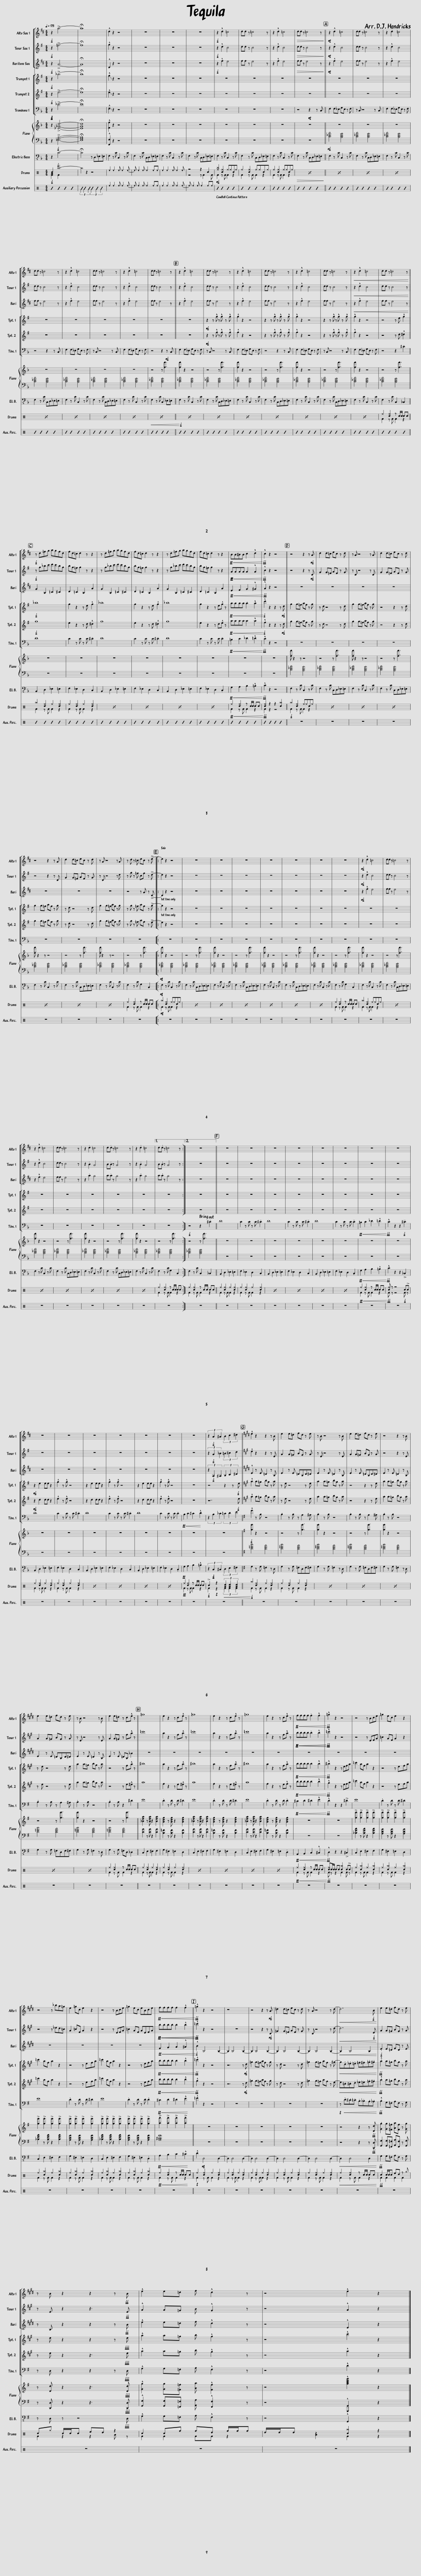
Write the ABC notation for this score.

X:1
%%score [ 1 2 3 ] [ 4 5 6 ] { 7 | 8 } 9 ( 10 11 ) 12
L:1/8
Q:1/4=175
M:4/4
I:linebreak $
K:F
U:s=!stemless!
V:1 treble transpose=-9
V:2 treble transpose=-14
V:3 treble transpose=-21
V:4 treble transpose=-2
V:5 treble transpose=-2
V:6 bass
V:7 treble
V:8 bass
V:9 bass-8
V:10 perc
K:none
V:11 perc
K:none
V:12 perc
K:none
V:1
[K:D]!f! z2 !>!a6- | !fermata!a8 | !^!d2 z2 z4 | z8 | z8 | %5
 z8 |!f! z2 !^!d2 =c4 | dd z =c4 z | z2 !^!d2 =c4 |!>(! dd z =c4 z!>)! || %10
!mp! z2 !^!d2 =c4 | dd z =c4 z | z2 !^!d2 =c4 |$ dd z =c4 z | z2 !^!d2 =c4 | %15
 dd z =c4 z | z2 !^!d2 =c4 | dd z =c4 z || z2 !^!d2 =c4 | dd z =c4 z | %20
 z2 !^!d2 =c4 | dd z =c4 z | z2 !^!d2 =c4 | dd z =c4 z |!<(! z2 !^!d2 =c4 | %25
 dd z =c4 z!<)! ||$!f! z d=fg agfd | fd=c d2 z z2 | z d=fg agfd | fd=c d2 z z2 | %30
 z d=fg agfd | fd=c d2 z z2 |!pp!!<(! BB^BB c2 !^!d2!<)! |!ff! !^!c2 z2 z4 || z4 z2 z!mf! A | %35
 d2 d=c ec z d | z A z4 z A | d2 d=c ec z d |$ z4 z2 z A | d2 d=c ec z d | %40
 z A z4 z A | z d z =c ec z !>!e- |: e2 z2 z4 | z8 | z8 | %45
 z8 | z8 | z8 | z8 | z8 | %50
!mf! z2 !^!d2 =c4 | dd z =c4 z |$ z2 !^!d2 =c4 | dd z =c4 z | z2 .d2 =c4 | %55
 d.d z =c4 z | z2 .d2 =c4 |1 d.d z =c4 z :|2 z8 || z8 | %60
 z8 | z8 | z8 | z8 | z8 | %65
 z8 | z8 |$ z8 | z8 | z8 | %70
 z8 | z8 | z8 | z8 | (3z2!f! A2 ^A2 (3B2 c2 ^d2 || %75
[K:E] !^!e2 z2 z2 z B | e2 e=d fd z e | z B z4 z B | e2 e=d fd z e | z4 z2 z B |$ %80
 e2 e=d fd z e | z B z4 z B | e2 e=d z c!^!e z || =g8 | e2 z2 z c!^!e z | %85
 =g8 | e2 z2 z c!^!e z | =g8 | e2 z2 z c!^!e z |!pp!!<(! ffff .f2 !^!f2!<)! | %90
!ff! !^!=g2 z2 z4 | z4 z Bce | =g2 ec e2 z2 |$ z4 z _ba=g | e2 =gc e2 z2 | %95
 z4 z Bce | =g2 ec eBce |!pp!!<(! ffff f2 !^!f2!<)! ||!ff! !^!=g2 z2 z4 | z8 | %100
 z4 z2 z!mf! A | =d2 d=c ec z d | z A z4 z d- |!<(! d7!f! B!<)! | e2 e=d fd z e |$ %105
 z B z2 z2 z!ff! B | !^!e2 e=d f !^!d2 z | z4 !^!e2 z2 |] %108
V:2
[K:G]!f! z2 !>!=f6- | !fermata!f8 | !^!g2 z2 z4 | z8 | z8 | %5
 z8 |!f! z2 !^!d2 c4 | dd z c4 z | z2 !^!d2 c4 |!>(! dd z c4 z!>)! || %10
!mp! z2 !^!d2 c4 | dd z c4 z | z2 !^!d2 c4 |$ dd z c4 z | z2 !^!d2 c4 | %15
 dd z c4 z | z2 !^!d2 c4 | dd z c4 z || z2 !^!d2 c4 | dd z c4 z | %20
 z2 !^!d2 c4 | dd z c4 z | z2 !^!d2 c4 | dd z c4 z |!<(! z2 !^!d2 c4 | %25
 dd z c4 z!<)! ||$!f! z g_bc' d'c'bg | bg=f g2 z z2 | z g_bc' d'c'bg | bg=f g2 z z2 | %30
 z g_bc' d'c'bg | bg=f g2 z z2 |!pp!!pp!!<(! AAAA A2 !^!A2!<)! |!ff! !^!c2 z2 z4 || z4 z2 z!mf! D | %35
 G2 G=F AF z G | z D z4 z D | G2 G=F AF z G |$ z4 z2 z D | G2 G=F AF z G | %40
 z D z4 z d | z g z =f cf z !>!d- |: d2 z2 z4 | z8 | z8 | %45
 z8 | z8 | z8 | z8 | z8 | %50
!mf! z2 !^!d2 c4 | dd z c4 z |$ z2 !^!d2 c4 | dd z c4 z | z2 .B2 A4 | %55
 B.B z A4 z | z2 .B2 A4 |1 B.B z A4 z :|2 z8 || z8 | %60
 z8 | z8 | z8 | z8 | z8 | %65
 z8 | z8 |$ z8 | z8 | z8 | %70
 z8 | z8 | z8 | z8 | (3z2!f! A2 _B2 (3=B2 ^c2 d2 || %75
[K:A] !^!e2 z2 z2 z E | A2 A=G BG z A | z E z4 z E | A2 A=G BG z A | z4 z2 z E |$ %80
 A2 A=G BG z A | z E z4 z E | A2 A=G z f!^!a z || =c'8 | a2 z2 z f!^!a z | %85
 =c'8 | a2 z2 z f!^!a z | =c'8 | a2 z2 z f!^!a z |!pp!!pp!!<(!!<(! bbbb .b2 !^!b2!<)!!<)! | %90
!ff!!ff! !^!=c'2 z2 z4 | z4 z EFA | =c2 AF A2 z2 |$ z4 z _ed=c | A2 =cF A2 z2 | %95
 z4 z EFA | =c2 AF AEFA |!pp!!pp!!<(!!<(! bbbb b2 !^!b2!<)!!<)! ||!ff!!ff! !^!=c'2 z2 z4 | z8 | %100
 z4 z2 z!mf! D | =G2 G=F AF z G | z D z4 z d- |!<(! d7!f! E!<)! | A2 A=G BG z A |$ %105
 z E z2 z3!ff! E | !^!A2 A=G B !^!G2 z | z4 !^!A2 z2 |] %108
V:3
[K:D]!f! z2 !>!A6- | !fermata!A8 | !^!D2 z2 z4 | z8 | z8 | %5
 z8 |!f! z2 !^!f2 e4 | ff z e4 z | z2 !^!f2 e4 |!>(! ff z e4 z!>)! || %10
!mp! z2 !^!f2 e4 | ff z e4 z | z2 !^!f2 e4 |$ ff z e4 z | z2 !^!f2 e4 | %15
 ff z e4 z | z2 !^!f2 e4 | ff z e4 z || z2 !^!f2 e4 | ff z e4 z | %20
 z2 !^!f2 e4 | ff z e4 z | z2 !^!f2 e4 | ff z e4 z |!<(! z2 !^!f2 e4 | %25
 ff z e4 z!<)! ||$ G2 B,2 =C2 ^C2 | D2 =C2 B,2 A2 | G2 B,2 =C2 ^C2 | D2 =C2 B,2 A2 | %30
 G2 B,2 =C2 ^C2 | D2 =C2 B,2 A2 |!pp!!<(! E2 F2 G2 !^!^G2!<)! |!ff! !^!A2 z2 z4 || z8 | %35
 z8 | z8 | z8 |$ z8 | z8 | %40
 z8 | z4 z A z !>!D- |: D2 z2 z4 | z8 | z8 | %45
 z8 | z8 | z8 | z8 | z8 | %50
!mf! z2 !^!f2 e4 | ff z e4 z |$ z2 !^!f2 e4 | ff z e4 z | z2 .a2 g4 | %55
 a.a z g4 z | z2 .a2 g4 |1 a.a z g4 z :|2 z8 || z8 | %60
 z8 | z8 | z8 | z8 | z8 | %65
 z8 | z8 |$ z8 | z8 | z8 | %70
 z8 | z8 | z8 | z8 | (3z2!f! A,2 ^A,2 (3B,2 C2 ^D2 || %75
[K:E] !^!E2 z E =D2 z B, | E2 z E =DB,D^D | E2 z E =D2 z B, | E2 z E =DB,D^D | E2 z E =D2 z B, |$ %80
 E2 z E =DB,D^D | E2 z E =D2 z B, | E2 z E =DB, _B2 || z8 | z8 | %85
 z8 | z8 | z8 | z8 | z8 | %90
 z8 | z8 | z8 |$ z8 | z8 | %95
 z8 | z8 |!pp!!<(! F2 G2 A2 !^!^A2!<)! ||!f! !^!B2 B,4 B,2- | B,2 B,4 B,2- | %100
 B,2 B,4 B,2- | B,2 B,4 B,2- | B,2 B,4 B,2- |!<(! B,2 B,4 B,2!<)! |!f! .E2 E=D FD z E |$ %105
 z B, z2 z2 z!ff! B | !^!e2 e=d f !^!d2 z | z4 !^!E2 z2 |] %108
V:4
[K:G]!f! z2 !>!_b6- | !fermata!b8 | !^!g2 z2 z4 | z8 | z8 | %5
 z8 | z8 | z8 | z8 | z8 || %10
 z8 | z8 | z8 |$ z8 | z8 | %15
 z8 | z8 | z8 || z8 |!mf! z2 z !^!g z !^!g z !^!g | %20
 !^!g2 z2 z4 | z2 z !^!g z !^!g z !^!g | !^!g2 z2 z4 | z2 z !^!g z !^!g z !^!g | !^!g2 z2 z4 | %25
 z4 z e !^!g2 ||$!f! _b8 | g2 z2 z e !^!g2 | _b8 | g2 z2 z e !^!g2 | %30
 _b8 | g2 z2 z e!^!g z |!pp!!<(! aaaa .a2 !^!a2!<)! |!f! !^!d'2 z2 z2 z!mf! d || g2 g=f af z g | %35
 z d z4 z d | g2 g=f af z g | z4 z2 z d |$ g2 g=f af z g | z d z4 z d | %40
 g2 g=f af z g | z g z =f af z !>!g- |: g2 z2 z4 | z8 | z8 | %45
 z8 | z8 | z8 | z8 | z8 | %50
 z8 | z8 |$ z8 | z8 | z8 | %55
 z8 | z8 |1 z8 :|2 z8 || z8 | %60
 z8 | z8 | z8 | z8 | z8 | %65
 z8 | z8 |$!mf! z2 e2 ee z2 | !^!g2 z !^!g z4 | z2 e2 ee z2 | %70
 !^!g2 z !^!g z4 | z2 e2 ee z2 | !^!g2 z !^!g z4 | z8 | z4 z2 z!f! e || %75
[K:A] !^!a2 a=g bg z a | z e z4 z e | a2 a=g bg z a | z4 z2 z e | a2 a=g bg z a |$ %80
 z e z4 z e | a2 a=g bg z a | z4 z f!^!a z || ^b8 | a2 z2 z f!^!a z | %85
 ^b8 | a2 z2 z f!^!a z | ^b8 | a2 z2 z f!^!a z |!pp!!<(! bbbb b2 !^!b2!<)! | %90
!ff! !^!^b2 z2 z efa | =c'2 af a2 z2 | z4 z efa |$ =c'2 af a2 z2 | z4 z efa | %95
 =c'2 af a2 z2 | z4 z efa |!pp!!<(! bbbb b2 !^!b2!<)! ||!ff! !^!=c'2 z2 z4 | z6 z!mf! d | %100
 =g2 g=f af z g | z d z4 z d | =g2 g=f af z ^g- |!<(! g.d._e.=e .=f.^f.=g.^g!<)! |!ff! .a2 a=g bg z a |$ %105
 z e z2 z2 z!fff! e | !^!a2 a=g b !^!g2 z | z4 !^!c'2 z2 |] %108
V:5
[K:G]!f! z2 !>!e6- | !fermata!e8 | !^!e2 z2 z4 | z8 | z8 | %5
 z8 | z8 | z8 | z8 | z8 || %10
 z8 | z8 | z8 |$ z8 | z8 | %15
 z8 | z8 | z8 || z8 |!mf! z2 z !^!g z !^!g z !^!g | %20
 !^!g2 z2 z4 | z2 z !^!g z !^!g z !^!g | !^!g2 z2 z4 | z2 z !^!g z !^!g z !^!g | !^!g2 z2 z4 | %25
 z4 z d !^!^d2 ||$!f! g8 | e2 z2 z d !^!^d2 | g8 | e2 z2 z d !^!^d2 | %30
 g8 | e2 z2 z d!^!e z |!pp!!<(! aaaa a2 !^!a2!<)! |!f! !^!f2 z2 z2 z!mf! d || g2 g=f af z g | %35
 z d z4 z d | g2 g=f af z g | z4 z2 z d |$ g2 g=f af z g | z d z4 z d | %40
 g2 g=f af z g | z g z =f af z !>!e- |: e2 z2 z4 | z8 | z8 | %45
 z8 | z8 | z8 | z8 | z8 | %50
 z8 | z8 |$ z8 | z8 | z8 | %55
 z8 | z8 |1 z8 :|2 z8 || z8 | %60
 z8 | z8 | z8 | z8 | z8 | %65
 z8 | z8 |$!mf! z2 d2 dd z2 | !^!e2 z !^!e z4 | z2 d2 dd z2 | %70
 !^!e2 z !^!e z4 | z2 d2 dd z2 | !^!e2 z !^!e z4 | z8 | z7!f! e || %75
[K:A] !^!a2 a=g bg z a | z e z4 z e | a2 a=g bg z a | z4 z2 z e | a2 a=g bg z a |$ %80
 z e z4 z e | a2 a=g bg z a | z4 z e!^!^e z || a8 | f2 z2 z e!^!^e z | %85
 a8 | f2 z2 z e!^!^e z | a8 | f2 z2 z e!^!f z |!pp!!<(! bbbb b2 !^!b2!<)! | %90
!ff! !^!g2 z2 z efa | =c'2 af a2 z2 | z4 z efa |$ =c'2 af a2 z2 | z4 z efa | %95
 =c'2 af a2 z2 | z4 z efa |!pp!!<(! bbbb b2 !^!b2!<)! ||!ff! !^!g2 z2 z4 | z6 z!mf! d | %100
 =g2 g=f af z g | z d z4 z d | =g2 g=f af z e- |!<(! e.=c.^c.d ._e.=e.=f.^f!<)! |!ff! .a2 a=g bg z a |$ %105
 z e z2 z3!fff! e | !^!a2 a=g b !^!g2 z | z4 !^!a2 z2 |] %108
V:6
!f!!f!!f!!f! z2 !>!_E6- | !fermata!E8 | !^!F,2 z2 z4 | z8 | z8 | %5
 z8 | z8 | z8 | z8 | z4!mp! z2 z C, || %10
 F,2 F,_E, G,E, z F, | z C, z4 z C, | F,2 F,_E, G,E, z F, |$ z4 z2 z C, | F,2 F,_E, G,E, z F, | %15
 z C, z4 z C, | F,2 F,_E, G,E, z F, | z4 z2!mf! z C, || F,2 F,_E, G,E, z F, | z C, z4 z C, | %20
 F,2 F,_E, G,E, z F, | z4 z2 z C, | F,2 F,_E, G,E, z F, | z C, z4 z C, | F,2 F,_E, G,E, z F, | %25
 z4 z2 !tenuto!^C2 ||$ D8 | C2 z C z C !tenuto!^C2 | D8 | C2 z C z C !tenuto!^C2 | %30
 D8 | C2 z C z C !tenuto!C2 |!pp!!<(! =B,2 C2 _D2 !^!=D2!<)! |!ff! !^!C2 z2 z4 || z8 | %35
 z8 | z8 | z8 |$ z8 | z8 | %40
 z8 | z8 |: z8 | z8 | z8 | %45
 z8 | z8 | z8 | z8 | z8 | %50
 z8 | z8 |$ z8 | z8 | z8 | %55
 z8 | z8 |1 z8 :|2!f! z4 z2 !tenuto!^C2 || D8 | %60
 C2 z C z C !tenuto!^C2 | D8 | C2 z C z C !tenuto!^C2 | D8 | C2 z C z C !tenuto!C2 | %65
!pp!!<(! =B,2 C2 _D2 !^!=D2!<)! |!ff! !^!C2 z2 z2!f! !tenuto!^C2 |$ D8 | C2 z C z C !tenuto!^C2 | D8 | %70
 C2 z C z C !tenuto!^C2 | D8 | C2 z C z C !tenuto!C2 |!pp!!<(! B,2 C2 ^C2 !^!D2!<)! | (3z2 B,2 _C2 (3=C2 D2 E2 || %75
[K:G] !^!G2 z B, z4 | .B,2 z B, z A,2 ^A, | .B,2 z B, z4 | .B,2 z B, z A,2 ^A, | .B,2 z B, z4 |$ %80
 .B,2 z B, z A,2 ^A, | .B,2 z B, z4 | .B,2 z B, z2 ^D2 || E8 | .D2 z D z D ^D2 | %85
 E8 | .D2 z D z D ^D2 | E8 | .D2 z D z D .D2 |!pp!!<(! ^C2 D2 ^D2 !^!E2!<)! | %90
!ff! !^!D2 z2 z2 !>!^D2 | E8 | .D2 z D z D ^D2 |$ E8 | .D2 z D z D ^D2 | %95
 E8 | .D2 z D z D .D2 |!pp!!<(! ^C2 D2 ^D2 !^!E2!<)! || !^!=F2 z2 z4 | z8 | %100
 z8 | z8 | z8 |!p! z!<(! .D.^C.=C .B,._B,.A,._A,!<)! |!ff! .B,2 G,=F, A,F, z G, |$ %105
 z D, z2 z2 z!fff! D, | !^!G,2 G,=F, A, !^!F,2 z | z4 !^!D2 z2 |] %108
V:7
 z2 !>![_E_Ad]6- | !fermata![EAd]8 | !^![Ff]2 z2 z4 | z8 | z8 | %5
 z8 | z8 | z8 | z8 | z8 || %10
 z8 | z8 | z8 |$ z8 | z8 | %15
 z8 | z8 | z4 z [ff']3 || [ff']2 z2 z4 | z4 z [ff']3 | %20
 [ff']2 z2 z4 | z4 z [ff']3 | [ff']2 z2 z4 | z4 z [ff']3 | [ff']2 z2 z4 | %25
 z4 z [ff']3 ||$ z8 | z8 | z8 | z8 | %30
 z8 | z8 | z8 | z8 || [ff'] z2 z z4 | %35
 z4 z [ff']3 | [ff'] z2 z z4 | z4 z [ff']3 |$ [ff'] z2 z z4 | z4 z [ff']3 | %40
 [ff'] z2 z z4 | z4 z [ff']3 |: [ff']2 z2 z4 | z4 z [ff']3 | [ff']2 z2 z4 | %45
 z4 z [ff']3 | [ff']2 z2 z4 | z4 z [ff']3 | [ff']2 z2 z4 | z4 z [ff']3 | %50
 [ff']2 z2 z4 | z4 z [ff']3 |$ [ff']2 z2 z4 | z4 z [ff']3 | [ff']2 z2 z4 | %55
 z4 z [ff']3 | [ff']2 z2 z4 |1 z4 z [ff']3 :|2 z4 z [ff']3 || z8 | %60
 z8 | z8 | z8 | z8 | z8 | %65
 z8 | z8 |$ z8 | z8 | z8 | %70
 z8 | z8 | z8 | z8 | z8 || %75
[K:G]!f! [gg']2 z2 z4 | z4 z [gg']3 | [gg']2 z2 z4 | z4 z [gg']3 | [gg']2 z2 z4 |$ %80
 z4 z [gg']3 | [gg']2 z2 z4 | z4 z [gg']3 || [_Bea]2 z [Bea] z2 [Bea]2 | [Adg]2 z [Adg] z2 [Adg]2 | %85
 [_Bea]2 z [Bea] z2 [Bea]2 | [Adg]2 z [Adg] z2 [Adg]2 | [_Bea]2 z [Bea] z2 [Bea]2 | [Adg]2 z [Adg] z2 [Adg]2 | z8 | %90
 z8 | !>![gg']2 !>![gg']2 !>![gg']2 !>![gg']2 | !>![gg']2 !>![gg']2 !>![gg']2 !>![gg']2 |$ !>![gg']2 !>![gg']2 !>![gg']2 !>![gg']2 | !>![gg']2 !>![gg']2 !>![gg']2 !>![gg']2 | %95
 !>![gg']2 !>![gg']2 !>![gg']2 !>![gg']2 | !>![gg']2 !>![gg']2 !>![gg']2 !>![gg']2 | !>![aa']2 !>![aa']2 !>![aa']2 !>![aa']2 || z8 | z8 | %100
 z8 | z8 | z8 | z4 z2 z!ff! [Dd] | .[Gg]2 [Gg][=F=f] [Aa][Ff] z [Gg] |$ %105
 z [Dd] z2 z3!fff! [Dd] | !^![Gg]2 [Gg][=F=f] [Aa] !^![Ff]2 z | z4 !^![gbd'g']2 z2 |] %108
V:8
 z2!f! !>![_E,G,B,]6- | !fermata![E,G,B,]8 | !^![F,,F,]2 z2 z4 | z8 | z8 | %5
 z8 | z8 | z8 | z8 | z8 || %10
!mf! [C_EA]4 [B,DG]4 | [C_EA]4 [B,DG]4 | [C_EA]4 [B,DG]4 |$ [C_EA]4 [B,DG]4 | [C_EA]4 [B,DG]4 | %15
 [C_EA]4 [B,DG]4 | [C_EA]4 [B,DG]4 | [C_EA]4 [B,DG]4 || [C_EA]4 [B,DG]4 | [C_EA]4 [B,DG]4 | %20
 [C_EA]4 [B,DG]4 | [C_EA]4 [B,DG]4 | [C_EA]4 [B,DG]4 | [C_EA]4 [B,DG]4 | [C_EA]4 [B,DG]4 | %25
 [C_EA]4 [B,DG]4 ||$ z8 | z8 | z8 | z8 | %30
 z8 | z8 | z8 | z8 || [C_EA]4 [B,DG]4 | %35
 [C_EA]4 [B,DG]4 | [C_EA]4 [B,DG]4 | [C_EA]4 [B,DG]4 |$ [C_EA]4 [B,DG]4 | [C_EA]4 [B,DG]4 | %40
 [C_EA]4 [B,DG]4 | [C_EA]4 [B,DG]4 |:!mp! [C_EA]4 [B,DG]4 | [C_EA]4 [B,DG]4 | [C_EA]4 [B,DG]4 | %45
 [C_EA]4 [B,DG]4 | [C_EA]4 [B,DG]4 | [C_EA]4 [B,DG]4 | [C_EA]4 [B,DG]4 | [C_EA]4 [B,DG]4 | %50
 [C_EA]4 [B,DG]4 | [C_EA]4 [B,DG]4 |$ [C_EA]4 [B,DG]4 | [C_EA]4 [B,DG]4 | [C_EA]4 [B,DG]4 | %55
 [C_EA]4 [B,DG]4 | [C_EA]4 [B,DG]4 |1 [C_EA]4 [B,DG]4 :|2 [C_EA]4 [B,DG]4 || z8 | %60
 z8 | z8 | z8 | z8 | z8 | %65
 z8 | z8 |$ z8 | z8 | z8 | %70
 z8 | z8 | z8 | z8 | z8 || %75
[K:G] [D=FB]4 [CEA]4 | [D=FB]4 [CEA]4 | [D=FB]4 [CEA]4 | [D=FB]4 [CEA]4 | [D=FB]4 [CEA]4 |$ %80
 [D=FB]4 [CEA]4 | [D=FB]4 [CEA]4 | [D=FB]4 [CEA]4 || [CG]2 z [CG] z2 [CG]2 | [B,=F]2 z [B,F] z2 [B,F]2 | %85
 [CG]2 z [CG] z2 [CG]2 | [B,=F]2 z [B,F] z2 [B,F]2 | [CG]2 z [CG] z2 [CG]2 | [B,=F]2 z [B,F] z2 [B,F]2 | z8 | %90
 z8 | [_B,EA]2 z [B,EA] z2 [B,EA]2 | [A,DG]2 z [A,DG] z2 [A,DG]2 |$ [_B,EA]2 z [B,EA] z2 [B,EA]2 | [A,DG]2 z [A,DG] z2 [A,DG]2 | %95
 [_B,EA]2 z [B,EA] z2 [B,EA]2 | [A,DG]2 z [A,DG] z2 [A,DG]2 | [A,^CG]8 || z8 | z8 | %100
 z8 | z8 | z8 | z4 z2 z!ff! [D,,D,] | [G,,G,]2 [G,,G,][=F,,=F,] [A,,A,][F,,F,] z [G,,G,] |$ %105
 z [D,,D,] z2 z3!fff! [D,,D,] | !^![G,,G,]2 [G,,G,][=F,,=F,] [A,,A,] !^![F,,F,]2 z | z4 !^![G,,,G,,]2 z2 |] %108
V:9
 z2!f! C6- | !fermata!C4 z D,_E,=E, | F,2 z C C,2 z C | F,2 z C C,D,_E,=E, | F,2 z C C,2 z C | %5
 F,2 z C C,D,_E,=E, | F,2 z C C,2 z C | F,2 z C C,D,_E,=E, | F,2 z C C,2 z C | F,2 z C C,D,_E,=E, || %10
 F,2 z C C,2 z C | F,2 z C C,D,_E,=E, | F,2 z C C,2 z C |$ F,2 z C C,D,_E,=E, | F,2 z C C,2 z C | %15
 F,2 z C C,D,_E,=E, | F,2 z C C,2 z C | F,2 z C C,2 _E,=E, || F,2 z C C,2 z C | F,2 z C C,D,_E,=E, | %20
 F,2 z C C,2 z C | F,2 z C C,D,_E,=E, | F,2 z C C,2 z C | F,2 z C C,D,_E,=E, | F,2 z C C,2 z C | %25
 F,2 z C C,2 _C,2 ||$ B,,2 D,2 _E,2 =E,2 | F,2 _E,2 D,2 C,2 | B,,2 D,2 _E,2 =E,2 | F,2 _E,2 D,2 C,2 | %30
 B,,2 D,2 _E,2 =E,2 | F,2 _E,2 D,2 .C,2 |!pp!!<(! G,2 A,2 B,2 !^!=B,2!<)! |!ff! !^!C2 z2 z4 || F,2 z C C,2 z C | %35
 F,2 z C C,D,_E,=E, | F,2 z C C,2 z C | F,2 z C C,D,_E,=E, |$ F,2 z C C,2 z C | F,2 z C C,D,_E,=E, | %40
 F,2 z C C,2 z C | F,2 z C G,2 C,2 |:!mp! F,2 z C C,2 z C | F,2 z C C,D,_E,=E, | F,2 z C C,2 z C | %45
 F,2 z C C,D,_E,=E, | F,2 z C C,2 z C | F,2 z C C,D,_E,=E, | F,2 z C C,2 z C | F,2 z C G,2 C,2 | %50
 F,2 z C C,2 z C | F,2 z C C,D,_E,=E, |$ F,2 z C C,2 z C | F,2 z C C,D,_E,=E, | F,2 z C C,2 z C | %55
 F,2 z C C,D,_E,=E, | F,2 z C C,2 z C |1 F,2 z C G,2 C,2 :|2 F,2 z C C,2 _C,2 || B,,2 D,2 _E,2 =E,2 | %60
 F,2 _E,2 D,2 C,2 | B,,2 D,2 _E,2 =E,2 | F,2 _E,2 D,2 C,2 | B,,2 D,2 _E,2 =E,2 | F,2 _E,2 D,2 .C,2 | %65
!pp!!<(! G,2 A,2 B,2 !^!=B,2!<)! |!ff! !^!C2 z2 z2 !>!_C,2 |$ B,,2 D,2 _E,2 =E,2 | F,2 _E,2 D,2 C,2 | B,,2 D,2 _E,2 =E,2 | %70
 F,2 _E,2 D,2 C,2 | B,,2 D,2 _E,2 =E,2 | F,2 _E,2 D,2 .C,2 |!pp! G,2 A,2 B,2 !^!=B,2 | (3z2!f!!f! C,2 ^C,2 (3D,2 E,2 ^F,2 || %75
[K:G] G,2 z G, =F,2 z D, | G,2 z G, =F,D,F,^F, | G,2 z G, =F,2 z D, | G,2 z G, =F,D,F,^F, | G,2 z G, =F,2 z D, |$ %80
 G,2 z G, =F,D,F,^F, | G,2 z G, =F,2 z D, | G,2 z G, =F,D, _D,2 || C,2 E,2 ^E,2 F,2 | G,2 ^E,2 =E,2 D,2 | %85
 C,2 E,2 ^E,2 F,2 | G,2 ^E,2 =E,2 D,2 | C,2 E,2 ^E,2 F,2 | G,2 ^E,2 =E,2 .D,2 |!pp!!<(! A,,2 B,,2 C,2 !^!^C,2!<)! | %90
!ff! !^!D,2 z2 z2 !>!^C,2 | C,2 E,2 ^E,2 F,2 | G,2 ^E,2 =E,2 D,2 |$ C,2 E,2 ^E,2 F,2 | G,2 ^E,2 =E,2 D,2 | %95
 C,2 E,2 ^E,2 F,2 | G,2 ^E,2 =E,2 .D,2 |!pp!!<(! A,2 B,2 C2 !^!^C2!<)! || !^!D2!mp! D,4 D,2- | D,2 D,4 D,2- | %100
 D,2 D,4 D,2- | D,2 D,4 D,2- | D,2 D,4 D,2- |!<(! D,2 D,4 D,2!<)! |!ff! G,2 G,=F, A,F, z G, |$ %105
 z D, z z4!fff! D, | !^!G,2 G,=F, A, !^!F,2 z | z4 !^!G,,2 z2 |] %108
V:10
[K:C]!f! c2 ^a6- | ^a2 z2 z4 | e2 e2 e e2 e- | e e2 e e2 ee | e2 e2 e e2 e | %5
 z4 z2 c2 |!mf! [^f^b]2 [c^f]2 ^f^fc^f | ^f2 [c^f]2 ^f^fc^f | ^f2 [c^f]2 ^f^fc^f |!>(! x8 || %10
!>)! x8 | x8 | x8 |$ x8 | x8 | %15
 x8 | x8 |!<(! x8 ||!f!!<)! x8 | x8 | %20
 x8 | x8 | x8 | x8 | x8 | %25
 ^f2 [c^f]2 z c/c/ cc ||$ ^a2 [c^f]2 ^f2 [c^f]2 | ^f2 [c^f]2 ^f2 [c^f]2 | x8 | x8 | %30
 x8 | x8 |!pp!!<(! ^f2 [c^f]2 z c/c/ cc!<)! |!ff! [c^f]2 z2 z2 [c^a]2 ||!f! ^a2 [c^f]2 ^f^fc^f | %35
 x8 | x8 | x8 |$ x8 | x8 | %40
 x8 | ^f2 [c^f]2 z c/c/ cc |:!mp! ^a2 [c^f]2 ^f^fc^f | x8 | x8 | %45
 x8 | x8 | x8 | x8 | ^f2 [c^f]2 z c/c/ cc | %50
 ^a2 [c^f]2 ^f^fc^f | x8 |$ x8 | x8 | x8 | %55
 x8 | x8 |1 ^f2 [c^f]2 z c/c/ cc :|2 ^f2 [c^f]2 z c/c/ cc || ^f2 [c^f]2 ^f2 [c^f]2 | %60
 ^f2 [c^f]2 ^f2 [c^f]2 | x8 | x8 | x8 | x8 | %65
!pp!!<(! ^f2 [c^f]2 z c/c/ cc!<)! |!ff! [c^f] z z4!f! c!>!c |$ ^f2 [c^f]2 ^f2 [c^f]2 | ^f2 [c^f]2 ^f2 [c^f]2 | x8 | %70
 x8 | x8 | x8 |!pp! ^f2 [c^f]2 z c/c/ cc |!f! !>!c2!p! z2!<(! (3[Ad]2 [Ad]2 [Ad]2!<)! || %75
!f! ^a2 [c^f]2 ^f2 [c^f]2 | ^f2 [c^f]2 ^f2 [c^f]2 | x8 | x8 | x8 |$ %80
 x8 | x8 | ^f2 [c^f]2 z c/c/ cc || ^f2 [c^f]2 ^f2 [c^f]2 | ^f2 [c^f]2 ^f2 [c^f]2 | %85
 x8 | x8 | x8 | x8 |!pp!!<(! ^f2 [c^f]2 z c/c/ cc!<)! | %90
!ff! [c^f]c/c/ cc [c^a]2 c!>!c | ^f2 [c^a]2 ^f2 [c^a]2 | ^f2 [c^a]2 ^f2 [c^a]2 |$ ^f2 [c^a]2 ^f2 [c^a]2 | ^f2 [c^a]2 ^f2 [c^a]2 | %95
 ^f2 [c^a]2 ^f2 [c^a]2 | ^f2 [c^a]2 ^f2 [c^a]2 |!pp!!<(! ^f2 [c^f]2 z c/c/ cc!<)! ||!p! ^f2 [c^f]2 ^f2 [c^f]2 | ^f2 [c^f]2 ^f2 [c^f]2 | %100
 ^f2 [c^f]2 ^f2 [c^f]2 | ^f2 [c^f]2 ^f2 [c^f]2 | ^f2 [c^f]2 ^f2 [c^f]2 |!<(! ^f2 [c^f]2 z c/c/ cc!<)! |!ff! c2 c/c/c ed z ^g |$ %105
 c^g c/c/c ed z2 | c2 cf fd f/f/f | d/d/d z2 [c^a]2 z2 |] %108
V:11
[K:C] [FA]2 F2 x4 | x8 | x8 | x8 | x8 | %5
 z4 z F2 F | F2 z F F2 z2 | F2 z F F2 z2 | F2 z F F2 z2 | x8 || %10
 x8 | x8 | x8 |$ x8 | x8 | %15
 x8 | x8 | x8 || x8 | x8 | %20
 x8 | x8 | x8 | x8 | x8 | %25
 F2 z F F2 z2 ||$ F2 z F F2 z2 | F2 z F F2 z2 | x8 | x8 | %30
 x8 | x8 | F2 z F F2 z2 | F2 z2 z4 || F2 z F F2 z2 | %35
 x8 | x8 | x8 |$ x8 | x8 | %40
 x8 | F2 z F F2 z2 |: F2 z F F2 z2 | x8 | x8 | %45
 x8 | x8 | x8 | x8 | F2 z F F2 z2 | %50
 F2 z F F2 z2 | x8 |$ x8 | x8 | x8 | %55
 x8 | x8 |1 F2 z F F2 z2 :|2 F2 z F F2 z2 || F2 z F F2 z2 | %60
 F2 z F F2 z2 | x8 | x8 | x8 | x8 | %65
 F2 z F F2 z2 | F z z4 F z |$ F2 z F F2 z2 | F2 z F F2 z2 | x8 | %70
 x8 | x8 | x8 | F2 z F F2 z2 | F2 z2 (3F2 F2 F2 || %75
 F2 z F F2 z2 | F2 z F F2 z2 | x8 | x8 | x8 |$ %80
 x8 | x8 | F2 z F F2 z2 || F2 z F F2 z2 | F2 z F F2 z2 | %85
 x8 | x8 | x8 | x8 | F2 z F F2 z2 | %90
 F z z2 F2 F z | F2 z F F2 z2 | F2 z F F2 z2 |$ F2 z F F2 z2 | F2 z F F2 z2 | %95
 F2 z F F2 z2 | F2 z F F2 z2 | F2 z F F2 z2 || F2 z F F2 z2 | F2 z F F2 z2 | %100
 F2 z F F2 z2 | F2 z F F2 z2 | F2 z F F2 z2 | F2 z F F2 z2 | F2 F2 F2 F2 |$ %105
 F2 z2 z2 A z | F2 F2 FF z2 | x2 A2 F2 z2 |] %108
V:12
[K:C] sB2 sB2 sB2 sB2 | (3[xB]2 [xB]2 [xB]2 (3[xB]2 [xB]2 [xB]2 | e2 e2 e e2 e- | e e2 e e2 ee | e2 e2 e e2 e- | %5
 e e2 e e2 ee | sB2 sB2 sB2 sB2 | sB2 sB2 sB2 sB2 | sB2 sB2 sB2 sB2 | sB2 sB2 sB2 sB2 || %10
 sB2 sB2 sB2 sB2 | sB2 sB2 sB2 sB2 | sB2 sB2 sB2 sB2 |$ sB2 sB2 sB2 sB2 | sB2 sB2 sB2 sB2 | %15
 sB2 sB2 sB2 sB2 | sB2 sB2 sB2 sB2 | sB2 sB2 sB2 sB2 || sB2 sB2 sB2 sB2 | sB2 sB2 sB2 sB2 | %20
 sB2 sB2 sB2 sB2 | sB2 sB2 sB2 sB2 | sB2 sB2 sB2 sB2 | sB2 sB2 sB2 sB2 | sB2 sB2 sB2 sB2 | %25
 sB2 sB2 sB2 sB2 ||$ sB2 sB2 sB2 sB2 | sB2 sB2 sB2 sB2 | sB2 sB2 sB2 sB2 | sB2 sB2 sB2 sB2 | %30
 sB2 sB2 sB2 sB2 | sB2 sB2 sB2 sB2 | sB2 sB2 sB2 sB2 | sB2 sB2 sB2 sB2 || z8 | %35
 z8 | z8 | z8 |$ z8 | z8 | %40
 z8 | z8 |: z8 | z8 | z8 | %45
 z8 | z8 | z8 | z8 | z8 | %50
 z8 | z8 |$ z8 | z8 | z8 | %55
 z8 | z8 |1 z8 :|2 z8 || z8 | %60
 z8 | z8 | z8 | z8 | z8 | %65
 z8 | z8 |$ z8 | z8 | z8 | %70
 z8 | z8 | z8 | z8 | z8 || %75
 z8 | z8 | z8 | z8 | z8 |$ %80
 z8 | z8 | z8 || z8 | z8 | %85
 z8 | z8 | z8 | z8 | z8 | %90
 z8 | z8 | z8 |$ z8 | z8 | %95
 z8 | z8 | z8 || z8 | z8 | %100
 z8 | z8 | z8 | z8 | z8 |$ %105
 z8 | z8 | z8 |] %108
